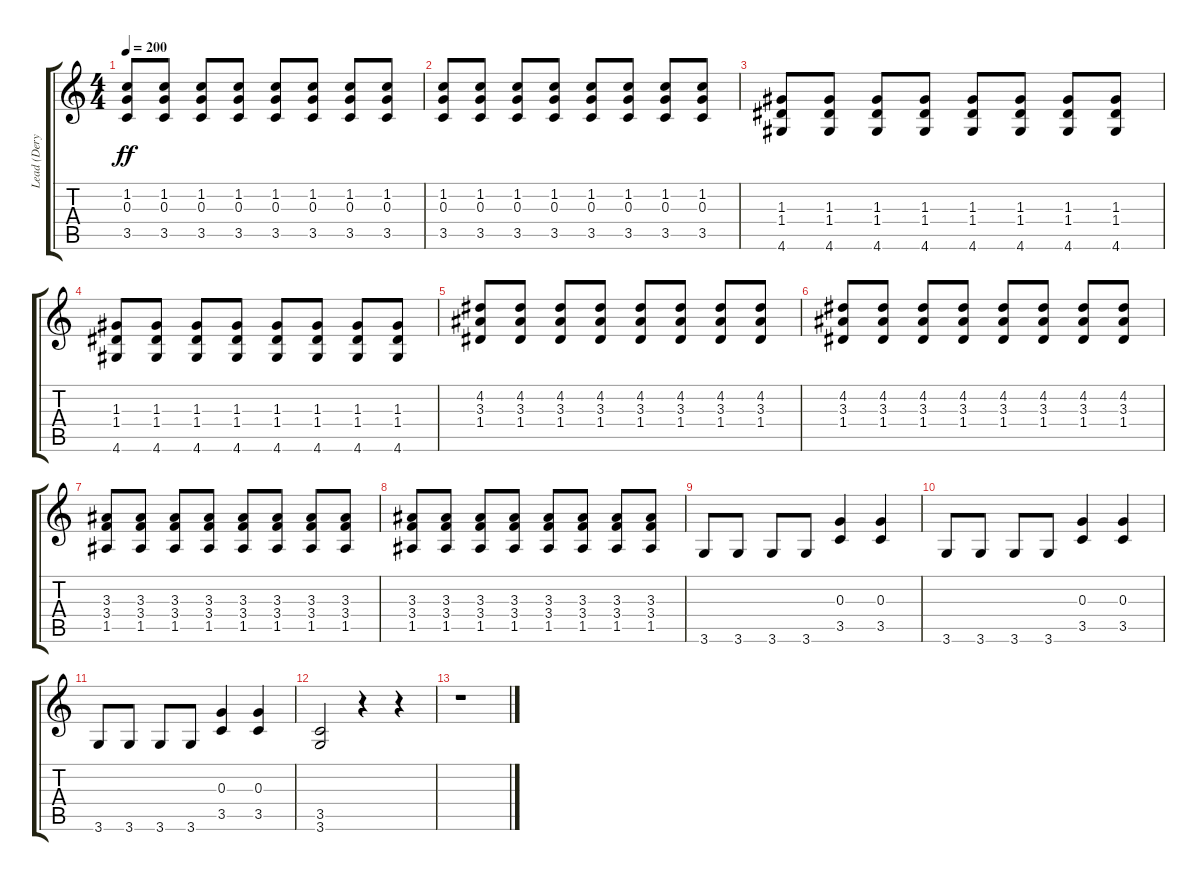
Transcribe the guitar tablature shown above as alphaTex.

\track ("Lead (Deryck)" "Lead (Dery") {instrument distortionguitar}
\staff {score tabs}
\tuning (E4 B3 G3 D3 A2 E2) {hide}
\ts (4 4)
\tempo 200
\clef g2
\ks c
(1.2 0.3 3.5).8{dy ff} (1.2 0.3 3.5).8 (1.2 0.3 3.5).8 (1.2 0.3 3.5).8 (1.2 0.3 3.5).8 (1.2 0.3 3.5).8 (1.2 0.3 3.5).8 (1.2 0.3 3.5).8 |
(1.2 0.3 3.5).8 (1.2 0.3 3.5).8 (1.2 0.3 3.5).8 (1.2 0.3 3.5).8 (1.2 0.3 3.5).8 (1.2 0.3 3.5).8 (1.2 0.3 3.5).8 (1.2 0.3 3.5).8 |
(1.3 1.4 4.6).8 (1.3 1.4 4.6).8 (1.3 1.4 4.6).8 (1.3 1.4 4.6).8 (1.3 1.4 4.6).8 (1.3 1.4 4.6).8 (1.3 1.4 4.6).8 (1.3 1.4 4.6).8 |
(1.3 1.4 4.6).8 (1.3 1.4 4.6).8 (1.3 1.4 4.6).8 (1.3 1.4 4.6).8 (1.3 1.4 4.6).8 (1.3 1.4 4.6).8 (1.3 1.4 4.6).8 (1.3 1.4 4.6).8 |
(4.2 3.3 1.4).8 (4.2 3.3 1.4).8 (4.2 3.3 1.4).8 (4.2 3.3 1.4).8 (4.2 3.3 1.4).8 (4.2 3.3 1.4).8 (4.2 3.3 1.4).8 (4.2 3.3 1.4).8 |
(4.2 3.3 1.4).8 (4.2 3.3 1.4).8 (4.2 3.3 1.4).8 (4.2 3.3 1.4).8 (4.2 3.3 1.4).8 (4.2 3.3 1.4).8 (4.2 3.3 1.4).8 (4.2 3.3 1.4).8 |
(3.3 3.4 1.5).8 (3.3 3.4 1.5).8 (3.3 3.4 1.5).8 (3.3 3.4 1.5).8 (3.3 3.4 1.5).8 (3.3 3.4 1.5).8 (3.3 3.4 1.5).8 (3.3 3.4 1.5).8 |
(3.3 3.4 1.5).8 (3.3 3.4 1.5).8 (3.3 3.4 1.5).8 (3.3 3.4 1.5).8 (3.3 3.4 1.5).8 (3.3 3.4 1.5).8 (3.3 3.4 1.5).8 (3.3 3.4 1.5).8 |
3.6.8 3.6.8 3.6.8 3.6.8 (0.3 3.5).4 (0.3 3.5).4 |
3.6.8 3.6.8 3.6.8 3.6.8 (0.3 3.5).4 (0.3 3.5).4 |
3.6.8 3.6.8 3.6.8 3.6.8 (0.3 3.5).4 (0.3 3.5).4 |
(3.5 3.6).2 r.4 r.4 |
r.1
